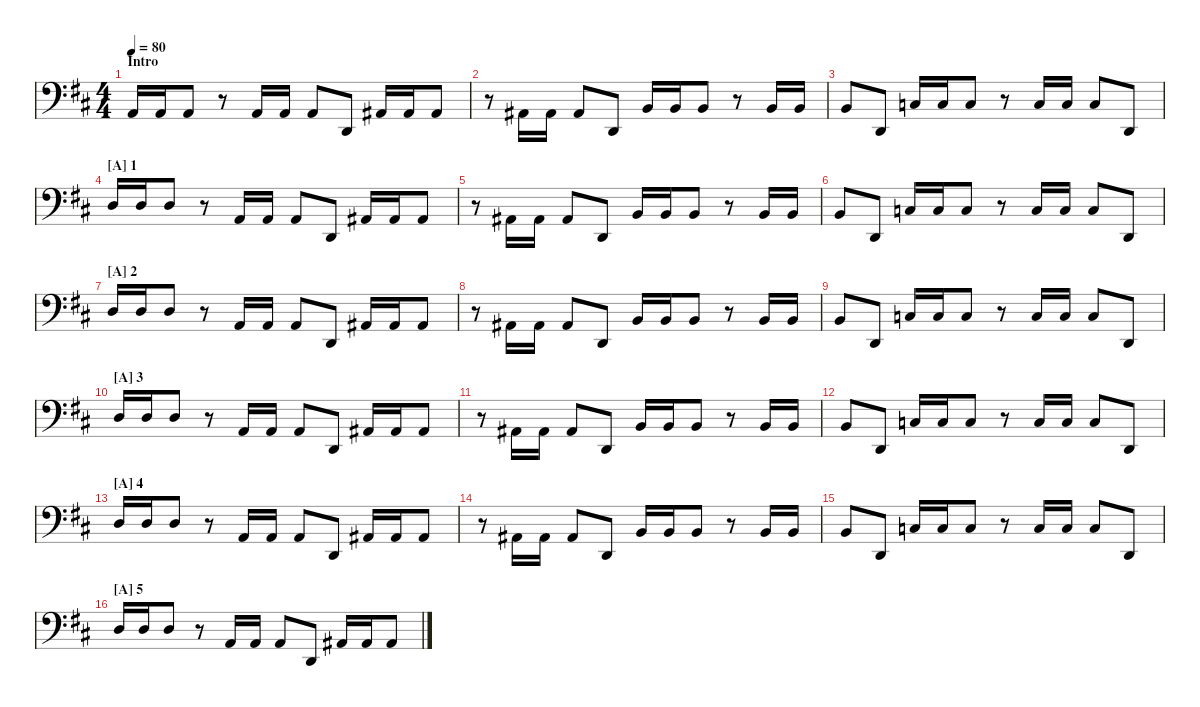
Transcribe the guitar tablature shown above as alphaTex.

\hideDynamics
\bracketExtendMode nobrackets
\singleTrackTrackNamePolicy hidden
\multiTrackTrackNamePolicy hidden
\otherSystemsTrackNameOrientation horizontal
\track ("Strings 2" "S-Gt") {instrument stringensemble1}
\staff {score}
\tuning (C3 G2 D2 A1 E1 B0)
\ts (4 4)
\section ("" "Intro")
\tempo 80
\clef f4
\ks d
2.2{acc forcenatural}.16{dy f instrument stringensemble1 beam Up} 2.2{acc forcenatural}.16{beam Up} 2.2{acc forcenatural}.8{beam Up} r.8{beam Up} 2.2{acc forcenatural}.16{beam Up} 2.2{acc forcenatural}.16{beam Up} 2.2{acc forcenatural}.8{beam Up} 5.4{acc forcenatural}.8{beam Up} 3.2{acc #}.16{beam Up} 3.2{acc #}.16{beam Up} 3.2{acc #}.8{beam Up} |
r.8{beam Down} 3.2{acc #}.16{beam Up} 3.2{acc #}.16{beam Up} 3.2{acc #}.8{beam Up} 5.4{acc forcenatural}.8{beam Up} 4.2{acc forcenatural}.16{beam Up} 4.2{acc forcenatural}.16{beam Up} 4.2{acc forcenatural}.8{beam Up} r.8{beam Up} 4.2{acc forcenatural}.16{beam Up} 4.2{acc forcenatural}.16{beam Up} |
4.2{acc forcenatural}.8{beam Up} 5.4{acc forcenatural}.8{beam Up} 5.2{acc forcenatural}.16{beam Up} 5.2{acc forcenatural}.16{beam Up} 5.2{acc forcenatural}.8{beam Up} r.8{beam Up} 5.2{acc forcenatural}.16{beam Up} 5.2{acc forcenatural}.16{beam Up} 5.2{acc forcenatural}.8{beam Up} 5.4{acc forcenatural}.8{beam Up} |
\section ("A" "1")
7.2{acc forcenatural}.16{beam Up} 7.2{acc forcenatural}.16{beam Up} 7.2{acc forcenatural}.8{beam Up} r.8{beam Up} 2.2{acc forcenatural}.16{beam Up} 2.2{acc forcenatural}.16{beam Up} 2.2{acc forcenatural}.8{beam Up} 5.4{acc forcenatural}.8{beam Up} 3.2{acc #}.16{beam Up} 3.2{acc #}.16{beam Up} 3.2{acc #}.8{beam Up} |
r.8{beam Down} 3.2{acc #}.16{beam Up} 3.2{acc #}.16{beam Up} 3.2{acc #}.8{beam Up} 5.4{acc forcenatural}.8{beam Up} 4.2{acc forcenatural}.16{beam Up} 4.2{acc forcenatural}.16{beam Up} 4.2{acc forcenatural}.8{beam Up} r.8{beam Up} 4.2{acc forcenatural}.16{beam Up} 4.2{acc forcenatural}.16{beam Up} |
4.2{acc forcenatural}.8{beam Up} 5.4{acc forcenatural}.8{beam Up} 5.2{acc forcenatural}.16{beam Up} 5.2{acc forcenatural}.16{beam Up} 5.2{acc forcenatural}.8{beam Up} r.8{beam Up} 5.2{acc forcenatural}.16{beam Up} 5.2{acc forcenatural}.16{beam Up} 5.2{acc forcenatural}.8{beam Up} 5.4{acc forcenatural}.8{beam Up} |
\section ("A" "2")
7.2{acc forcenatural}.16{beam Up} 7.2{acc forcenatural}.16{beam Up} 7.2{acc forcenatural}.8{beam Up} r.8{beam Up} 2.2{acc forcenatural}.16{beam Up} 2.2{acc forcenatural}.16{beam Up} 2.2{acc forcenatural}.8{beam Up} 5.4{acc forcenatural}.8{beam Up} 3.2{acc #}.16{beam Up} 3.2{acc #}.16{beam Up} 3.2{acc #}.8{beam Up} |
r.8{beam Down} 3.2{acc #}.16{beam Up} 3.2{acc #}.16{beam Up} 3.2{acc #}.8{beam Up} 5.4{acc forcenatural}.8{beam Up} 4.2{acc forcenatural}.16{beam Up} 4.2{acc forcenatural}.16{beam Up} 4.2{acc forcenatural}.8{beam Up} r.8{beam Up} 4.2{acc forcenatural}.16{beam Up} 4.2{acc forcenatural}.16{beam Up} |
4.2{acc forcenatural}.8{beam Up} 5.4{acc forcenatural}.8{beam Up} 5.2{acc forcenatural}.16{beam Up} 5.2{acc forcenatural}.16{beam Up} 5.2{acc forcenatural}.8{beam Up} r.8{beam Up} 5.2{acc forcenatural}.16{beam Up} 5.2{acc forcenatural}.16{beam Up} 5.2{acc forcenatural}.8{beam Up} 5.4{acc forcenatural}.8{beam Up} |
\section ("A" "3")
7.2{acc forcenatural}.16{beam Up} 7.2{acc forcenatural}.16{beam Up} 7.2{acc forcenatural}.8{beam Up} r.8{beam Up} 2.2{acc forcenatural}.16{beam Up} 2.2{acc forcenatural}.16{beam Up} 2.2{acc forcenatural}.8{beam Up} 5.4{acc forcenatural}.8{beam Up} 3.2{acc #}.16{beam Up} 3.2{acc #}.16{beam Up} 3.2{acc #}.8{beam Up} |
r.8{beam Down} 3.2{acc #}.16{beam Up} 3.2{acc #}.16{beam Up} 3.2{acc #}.8{beam Up} 5.4{acc forcenatural}.8{beam Up} 4.2{acc forcenatural}.16{beam Up} 4.2{acc forcenatural}.16{beam Up} 4.2{acc forcenatural}.8{beam Up} r.8{beam Up} 4.2{acc forcenatural}.16{beam Up} 4.2{acc forcenatural}.16{beam Up} |
4.2{acc forcenatural}.8{beam Up} 5.4{acc forcenatural}.8{beam Up} 5.2{acc forcenatural}.16{beam Up} 5.2{acc forcenatural}.16{beam Up} 5.2{acc forcenatural}.8{beam Up} r.8{beam Up} 5.2{acc forcenatural}.16{beam Up} 5.2{acc forcenatural}.16{beam Up} 5.2{acc forcenatural}.8{beam Up} 5.4{acc forcenatural}.8{beam Up} |
\section ("A" "4")
7.2{acc forcenatural}.16{beam Up} 7.2{acc forcenatural}.16{beam Up} 7.2{acc forcenatural}.8{beam Up} r.8{beam Up} 2.2{acc forcenatural}.16{beam Up} 2.2{acc forcenatural}.16{beam Up} 2.2{acc forcenatural}.8{beam Up} 5.4{acc forcenatural}.8{beam Up} 3.2{acc #}.16{beam Up} 3.2{acc #}.16{beam Up} 3.2{acc #}.8{beam Up} |
r.8{beam Down} 3.2{acc #}.16{beam Up} 3.2{acc #}.16{beam Up} 3.2{acc #}.8{beam Up} 5.4{acc forcenatural}.8{beam Up} 4.2{acc forcenatural}.16{beam Up} 4.2{acc forcenatural}.16{beam Up} 4.2{acc forcenatural}.8{beam Up} r.8{beam Up} 4.2{acc forcenatural}.16{beam Up} 4.2{acc forcenatural}.16{beam Up} |
4.2{acc forcenatural}.8{beam Up} 5.4{acc forcenatural}.8{beam Up} 5.2{acc forcenatural}.16{beam Up} 5.2{acc forcenatural}.16{beam Up} 5.2{acc forcenatural}.8{beam Up} r.8{beam Up} 5.2{acc forcenatural}.16{beam Up} 5.2{acc forcenatural}.16{beam Up} 5.2{acc forcenatural}.8{beam Up} 5.4{acc forcenatural}.8{beam Up} |
\section ("A" "5")
7.2{acc forcenatural}.16{beam Up} 7.2{acc forcenatural}.16{beam Up} 7.2{acc forcenatural}.8{beam Up} r.8{beam Up} 2.2{acc forcenatural}.16{beam Up} 2.2{acc forcenatural}.16{beam Up} 2.2{acc forcenatural}.8{beam Up} 5.4{acc forcenatural}.8{beam Up} 3.2{acc #}.16{beam Up} 3.2{acc #}.16{beam Up} 3.2{acc #}.8{beam Up}
